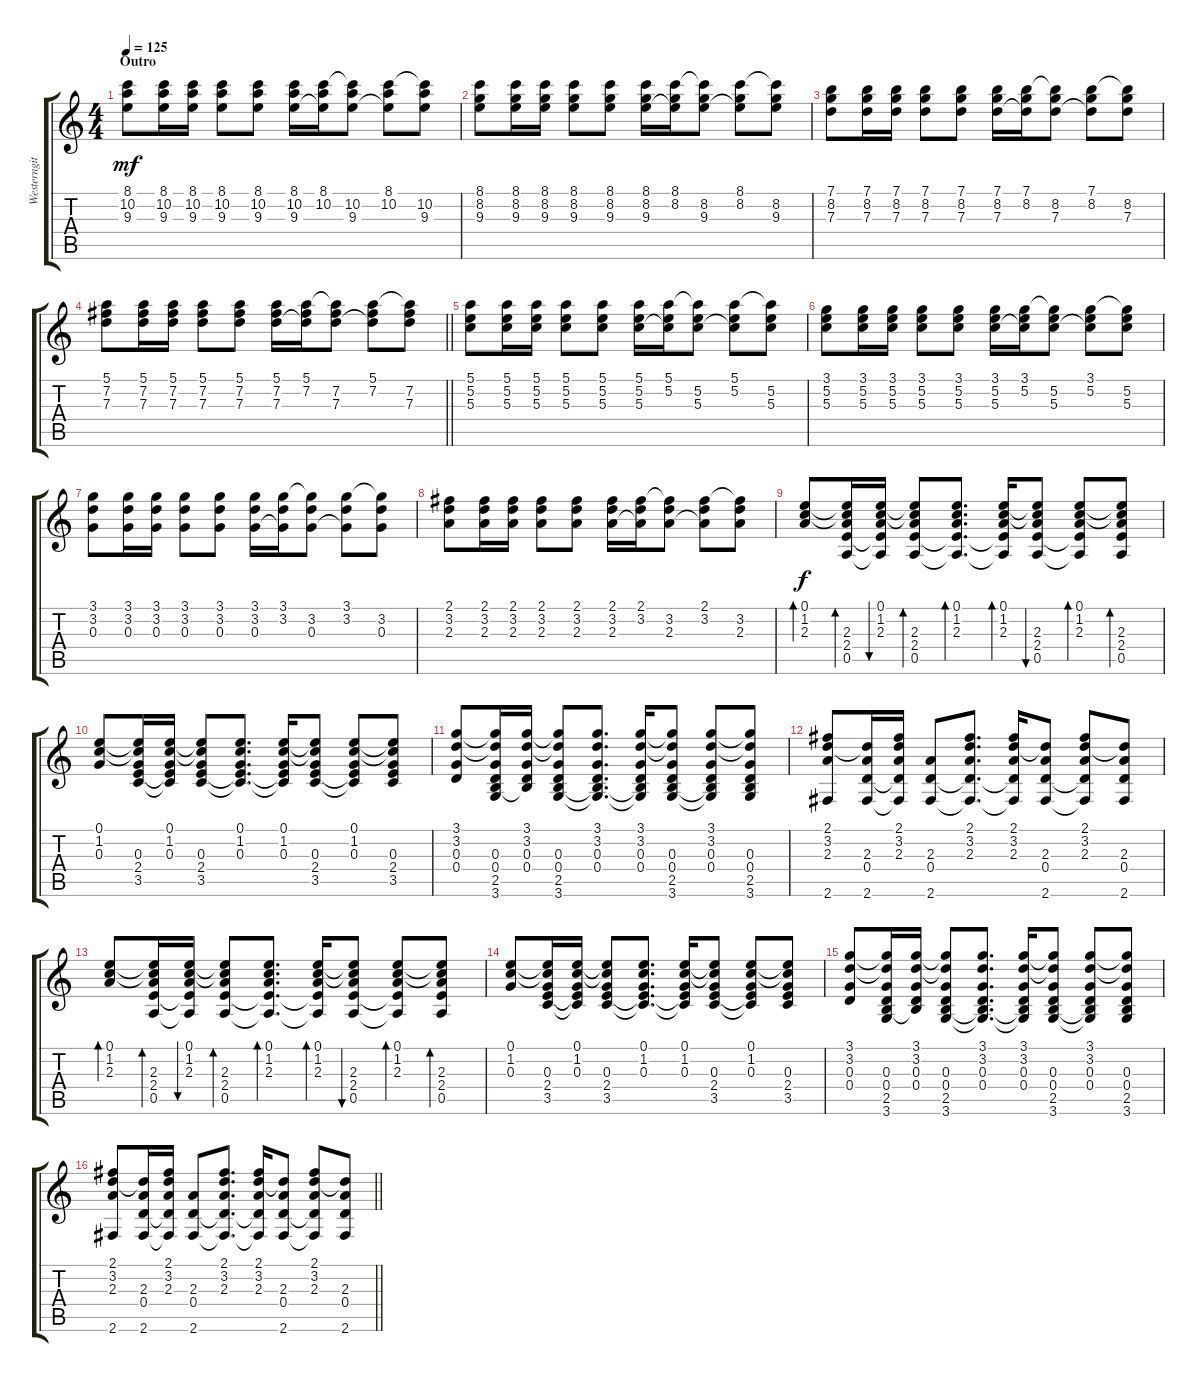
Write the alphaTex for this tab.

\track ("Westerngitarre - Thomas" "Westerngit") {instrument acousticguitarsteel}
\staff {score tabs}
\tuning (E4 B3 G3 D3 A2 E2) {hide}
\ts (4 4)
\section ("" "Outro")
\tempo 125
\clef g2
\ks c
(8.1 10.2 9.3).8{dy mf} (8.1 10.2 9.3).16 (8.1 10.2 9.3).16 (8.1 10.2 9.3).8 (8.1 10.2 9.3).8 (8.1 10.2 9.3).16 (8.1 10.2 9.3{t}).16 (8.1{t} 10.2 9.3).8 (8.1 10.2 9.3{t}).8 (8.1{t} 10.2 9.3).8 |
(8.1 8.2 9.3).8 (8.1 8.2 9.3).16 (8.1 8.2 9.3).16 (8.1 8.2 9.3).8 (8.1 8.2 9.3).8 (8.1 8.2 9.3).16 (8.1 8.2 9.3{t}).16 (8.1{t} 8.2 9.3).8 (8.1 8.2 9.3{t}).8 (8.1{t} 8.2 9.3).8 |
(7.1 8.2 7.3).8 (7.1 8.2 7.3).16 (7.1 8.2 7.3).16 (7.1 8.2 7.3).8 (7.1 8.2 7.3).8 (7.1 8.2 7.3).16 (7.1 8.2 7.3{t}).16 (7.1{t} 8.2 7.3).8 (7.1 8.2 7.3{t}).8 (7.1{t} 8.2 7.3).8 |
\barLineRight lightlight
(5.1 7.2 7.3).8 (5.1 7.2 7.3).16 (5.1 7.2 7.3).16 (5.1 7.2 7.3).8 (5.1 7.2 7.3).8 (5.1 7.2 7.3).16 (5.1 7.2 7.3{t}).16 (5.1{t} 7.2 7.3).8 (5.1 7.2 7.3{t}).8 (5.1{t} 7.2 7.3).8 |
(5.1 5.2 5.3).8 (5.1 5.2 5.3).16 (5.1 5.2 5.3).16 (5.1 5.2 5.3).8 (5.1 5.2 5.3).8 (5.1 5.2 5.3).16 (5.1 5.2 5.3{t}).16 (5.1{t} 5.2 5.3).8 (5.1 5.2 5.3{t}).8 (5.1{t} 5.2 5.3).8 |
(3.1 5.2 5.3).8 (3.1 5.2 5.3).16 (3.1 5.2 5.3).16 (3.1 5.2 5.3).8 (3.1 5.2 5.3).8 (3.1 5.2 5.3).16 (3.1 5.2 5.3{t}).16 (3.1{t} 5.2 5.3).8 (3.1 5.2 5.3{t}).8 (3.1{t} 5.2 5.3).8 |
(3.1 3.2 0.3).8 (3.1 3.2 0.3).16 (3.1 3.2 0.3).16 (3.1 3.2 0.3).8 (3.1 3.2 0.3).8 (3.1 3.2 0.3).16 (3.1 3.2 0.3{t}).16 (3.1{t} 3.2 0.3).8 (3.1 3.2 0.3{t}).8 (3.1{t} 3.2 0.3).8 |
(2.1 3.2 2.3).8 (2.1 3.2 2.3).16 (2.1 3.2 2.3).16 (2.1 3.2 2.3).8 (2.1 3.2 2.3).8 (2.1 3.2 2.3).16 (2.1 3.2 2.3{t}).16 (2.1{t} 3.2 2.3).8 (2.1 3.2 2.3{t}).8 (2.1{t} 3.2 2.3).8 |
(0.1 1.2 2.3).8{bd 60 dy f} (0.1{t} 1.2{t} 2.3 2.4 0.5).16{bd 60} (0.1 1.2 2.3 2.4{t} 0.5{t}).16{bu 60} (0.1{t} 1.2{t} 2.3 2.4 0.5).8{bd 60} (0.1 1.2 2.3 2.4{t} 0.5{t}).8{d bd 60} (0.1 1.2 2.3 2.4{t} 0.5{t}).16{bd 60} (0.1{t} 1.2{t} 2.3 2.4 0.5).8{bu 60} (0.1 1.2 2.3 2.4{t} 0.5{t}).8{bd 60} (0.1{t} 1.2{t} 2.3 2.4 0.5).8{bd 60} |
(0.1 1.2 0.3).8 (0.1{t} 1.2{t} 0.3 2.4 3.5).16 (0.1 1.2 0.3 2.4{t} 3.5{t}).16 (0.1{t} 1.2{t} 0.3 2.4 3.5).8 (0.1 1.2 0.3 2.4{t} 3.5{t}).8{d} (0.1 1.2 0.3 2.4{t} 3.5{t}).16 (0.1{t} 1.2{t} 0.3 2.4 3.5).8 (0.1 1.2 0.3 2.4{t} 3.5{t}).8 (0.1{t} 1.2{t} 0.3 2.4 3.5).8 |
(3.1 3.2 0.3 0.4).8 (3.1{t} 3.2{t} 0.3 0.4 2.5 3.6).16 (3.1 3.2 0.3 0.4 2.5{t}).16 (3.1{t} 3.2{t} 0.3 0.4 2.5 3.6).8 (3.1 3.2 0.3 0.4 2.5{t} 3.6{t}).8{d} (3.1 3.2 0.3 0.4 2.5{t} 3.6{t}).16 (3.1{t} 3.2{t} 0.3 0.4 2.5 3.6).8 (3.1 3.2 0.3 0.4 2.5{t} 3.6{t}).8 (3.1{t} 3.2{t} 0.3 0.4 2.5 3.6).8 |
(2.1 3.2 2.3 2.6).8 (3.2{t} 2.3 0.4 2.6).16 (2.1 3.2 2.3 0.4{t} 2.6{t}).16 (2.3 0.4 2.6).8 (2.1 3.2 2.3 0.4{t} 2.6{t}).8{d} (2.1 3.2 2.3 0.4{t} 2.6{t}).16 (3.2{t} 2.3 0.4 2.6).8 (2.1 3.2 2.3 0.4{t} 2.6{t}).8 (3.2{t} 2.3 0.4 2.6).8 |
(0.1 1.2 2.3).8{bd 60} (0.1{t} 1.2{t} 2.3 2.4 0.5).16{bd 60} (0.1 1.2 2.3 2.4{t} 0.5{t}).16{bu 60} (0.1{t} 1.2{t} 2.3 2.4 0.5).8{bd 60} (0.1 1.2 2.3 2.4{t} 0.5{t}).8{d bd 60} (0.1 1.2 2.3 2.4{t} 0.5{t}).16{bd 60} (0.1{t} 1.2{t} 2.3 2.4 0.5).8{bu 60} (0.1 1.2 2.3 2.4{t} 0.5{t}).8{bd 60} (0.1{t} 1.2{t} 2.3 2.4 0.5).8{bd 60} |
(0.1 1.2 0.3).8 (0.1{t} 1.2{t} 0.3 2.4 3.5).16 (0.1 1.2 0.3 2.4{t} 3.5{t}).16 (0.1{t} 1.2{t} 0.3 2.4 3.5).8 (0.1 1.2 0.3 2.4{t} 3.5{t}).8{d} (0.1 1.2 0.3 2.4{t} 3.5{t}).16 (0.1{t} 1.2{t} 0.3 2.4 3.5).8 (0.1 1.2 0.3 2.4{t} 3.5{t}).8 (0.1{t} 1.2{t} 0.3 2.4 3.5).8 |
(3.1 3.2 0.3 0.4).8 (3.1{t} 3.2{t} 0.3 0.4 2.5 3.6).16 (3.1 3.2 0.3 0.4 2.5{t}).16 (3.1{t} 3.2{t} 0.3 0.4 2.5 3.6).8 (3.1 3.2 0.3 0.4 2.5{t} 3.6{t}).8{d} (3.1 3.2 0.3 0.4 2.5{t} 3.6{t}).16 (3.1{t} 3.2{t} 0.3 0.4 2.5 3.6).8 (3.1 3.2 0.3 0.4 2.5{t} 3.6{t}).8 (3.1{t} 3.2{t} 0.3 0.4 2.5 3.6).8 |
\barLineRight lightlight
(2.1 3.2 2.3 2.6).8 (3.2{t} 2.3 0.4 2.6).16 (2.1 3.2 2.3 0.4{t} 2.6{t}).16 (2.3 0.4 2.6).8 (2.1 3.2 2.3 0.4{t} 2.6{t}).8{d} (2.1 3.2 2.3 0.4{t} 2.6{t}).16 (3.2{t} 2.3 0.4 2.6).8 (2.1 3.2 2.3 0.4{t} 2.6{t}).8 (3.2{t} 2.3 0.4 2.6).8
